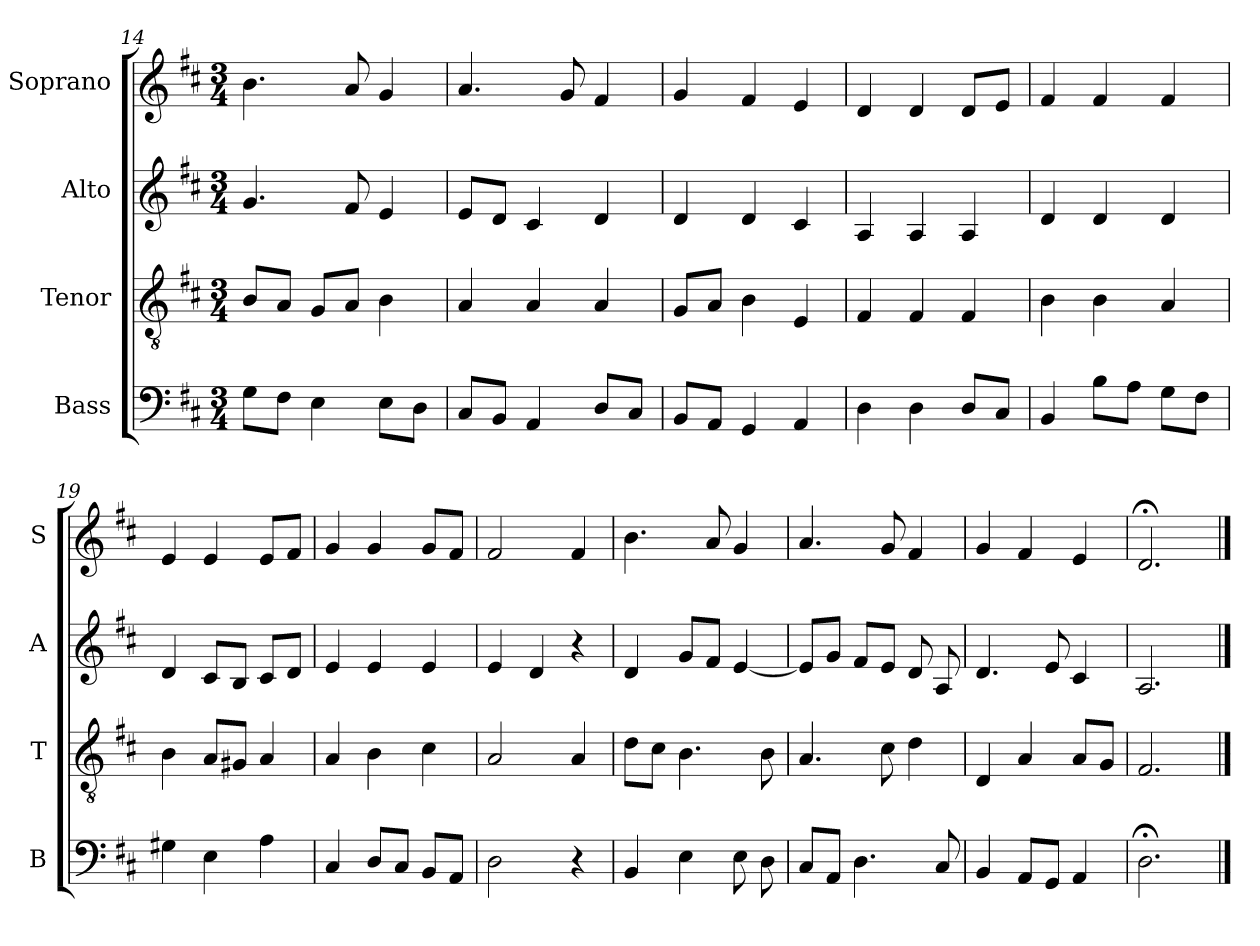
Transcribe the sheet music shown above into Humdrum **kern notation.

**kern	**kern	**kern	**kern
*part4	*part3	*part2	*part1
*staff4	*staff3	*staff2	*staff1
*I"Bass	*I"Tenor	*I"Alto	*I"Soprano
*I'B	*I'T	*I'A	*I'S
*clefF4	*clefGv2	*clefG2	*clefG2
*k[f#c#]	*k[f#c#]	*k[f#c#]	*k[f#c#]
*D:	*D:	*D:	*D:
*M3/4	*M3/4	*M3/4	*M3/4
=14	=14	=14	=14
8GL	8BL	4.g	4.b
8F#J	8AJ	.	.
4E	8GL	.	.
.	8AJ	8f#	8a
8EL	4B	4e	4g
8DJ	.	.	.
=15	=15	=15	=15
8C#L	4A	8eL	4.a
8BBJ	.	8dJ	.
4AA	4A	4c#	.
.	.	.	8g
8DL	4A	4d	4f#
8C#J	.	.	.
=16	=16	=16	=16
8BBL	8GL	4d	4g
8AAJ	8AJ	.	.
4GG	4B	4d	4f#
4AA	4E	4c#	4e
=17	=17	=17	=17
4D	4F#	4A	4d
4D	4F#	4A	4d
8DL	4F#	4A	8dL
8C#J	.	.	8eJ
=18	=18	=18	=18
4BB	4B	4d	4f#
8BL	4B	4d	4f#
8AJ	.	.	.
8GL	4A	4d	4f#
8F#J	.	.	.
=19	=19	=19	=19
4G#X	4B	4d	4e
4E	8AL	8c#L	4e
.	8G#XJ	8BJ	.
4A	4A	8c#L	8eL
.	.	8dJ	8f#J
=20	=20	=20	=20
4C#	4A	4e	4g
8DL	4B	4e	4g
8C#J	.	.	.
8BBL	4c#	4e	8gL
8AAJ	.	.	8f#J
=21	=21	=21	=21
2D	2A	4e	2f#
.	.	4d	.
4r	4A	4r	4f#
=22	=22	=22	=22
4BB	8dL	4d	4.b
.	8c#J	.	.
4E	4.B	8gL	.
.	.	8f#J	8a
8E	.	[4e	4g
8D	8B	.	.
=23	=23	=23	=23
8C#L	4.A	8eL]	4.a
8AAJ	.	8gJ	.
4.D	.	8f#L	.
.	8c#	8eJ	8g
.	4d	8d	4f#
8C#	.	8A	.
=24	=24	=24	=24
4BB	4D	4.d	4g
8AAL	4A	.	4f#
8GGJ	.	8e	.
4AA	8AL	4c#	4e
.	8GJ	.	.
=25	=25	=25	=25
2.D;<	2.F#	2.A	2.d;<
==	==	==	==
*-	*-	*-	*-
